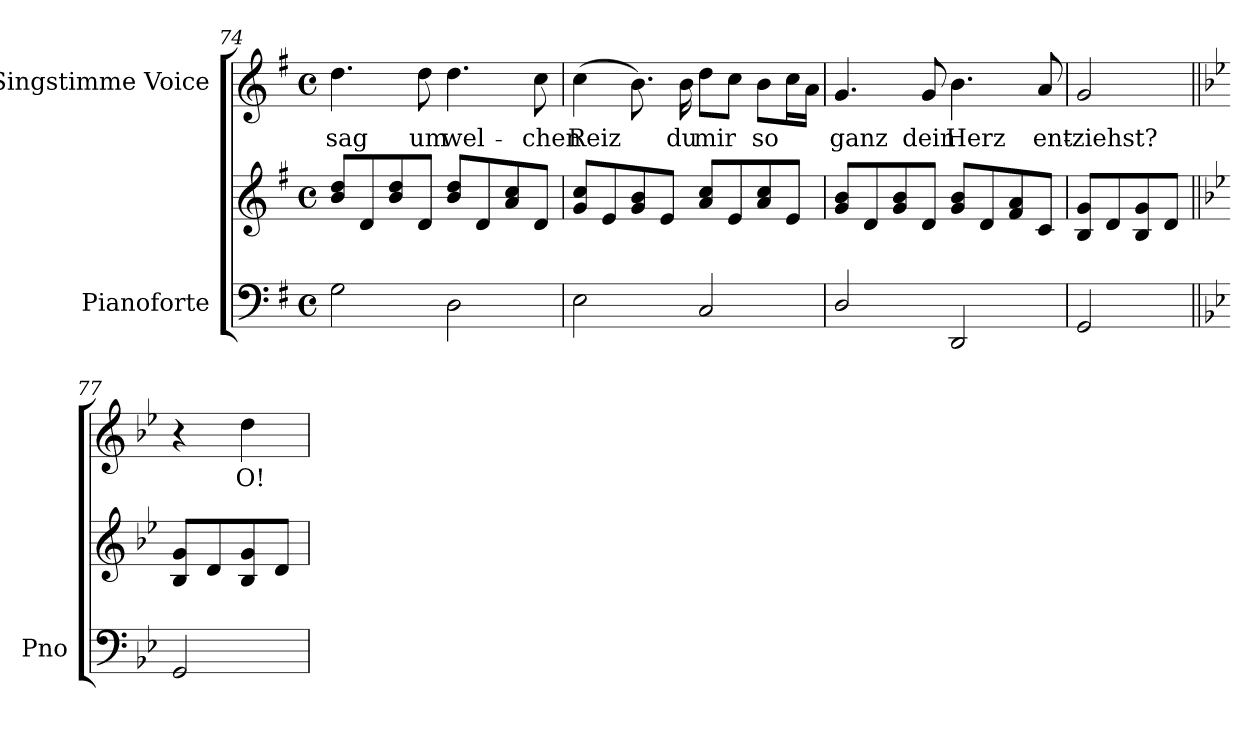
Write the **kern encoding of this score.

**kern	**kern	**kern	**text
*part2	*part2	*part1	*part1
*staff3	*staff2	*staff1	*staff1
*I"Pianoforte	*	*I"Singstimme Voice	*
*I'Pno	*	*	*
*clefF4	*clefG2	*clefG2	*
*k[f#]	*k[f#]	*k[f#]	*
*M4/4	*M4/4	*M4/4	*
*met(c)	*met(c)	*met(c)	*
=74	=74	=74	=74
!	!	!	!LO:LY:b
2G\	8b/ 8dd/L	4.dd\	sag
.	8d/	.	.
.	8b/ 8dd/	.	.
!	!	!	!LO:LY:b
.	8d/J	8dd\	um
!	!	!	!LO:LY:b
2D\	8b/ 8dd/L	4.dd\	wel-
.	8d/	.	.
.	8a/ 8cc/	.	.
!	!	!	!LO:LY:b
.	8d/J	8cc\	-chen
!!LO:LB:g=z
=75	=75	=75	=75
!	!	!	!LO:LY:b
2E\	8g/ 8cc/L	(>4cc\	Reiz
.	8e/	.	.
.	8g/ 8b/	8.b\)	.
.	8e/J	.	.
!	!	!	!LO:LY:b
.	.	16b\	du
!	!	!	!LO:LY:b
2C/	8a/ 8cc/L	8dd\L	mir
.	8e/	8cc\J	.
!	!	!	!LO:LY:b
.	8a/ 8cc/	8b\L	so
.	8e/J	16cc\L	.
.	.	16a\JJ	.
=76	=76	=76	=76
!	!	!	!LO:LY:b
2D/	8g/ 8b/L	4.g/	ganz
.	8d/	.	.
.	8g/ 8b/	.	.
!	!	!	!LO:LY:b
.	8d/J	8g/	dein
!	!	!	!LO:LY:b
2DD/	8g/ 8b/L	4.b\	Herz
.	8d/	.	.
.	8f#/ 8a/	.	.
!	!	!	!LO:LY:b
.	8c/J	8a/	ent-
=77	=77	=77	=77
!	!	!	!LO:LY:b
2GG/	8B/ 8g/L	2g/	-ziehst?
.	8d/	.	.
.	8B/ 8g/	.	.
.	8d/J	.	.
=77X2||	=77X2||	=77X2||	=77X2||
*k[b-e-]	*k[b-e-]	*k[b-e-]	*
2GG/	8B-/ 8g/L	4r	.
.	8d/	.	.
!	!	!	!LO:LY:b
.	8B-/ 8g/	4dd\	O!
.	8d/J	.	.
=	=	=	=
*-	*-	*-	*-
